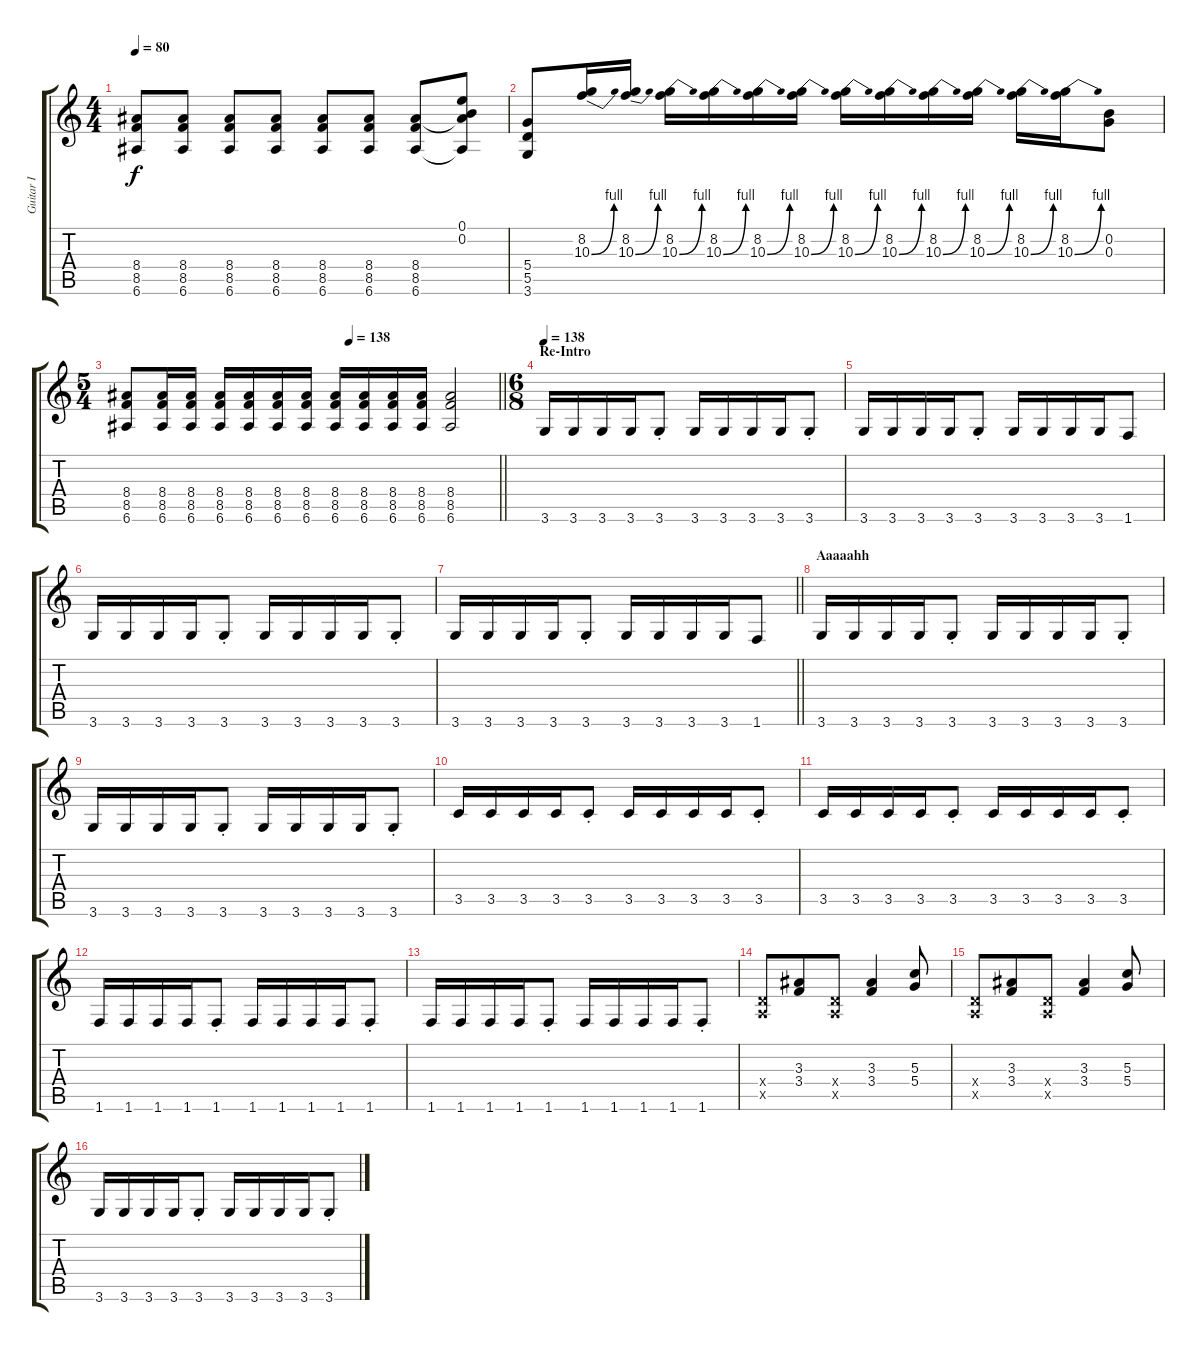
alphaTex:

\track ("Guitar I" "Guitar I") {instrument distortionguitar}
\staff {score tabs}
\tuning (E4 B3 G3 D3 A2 E2) {hide}
\ts (4 4)
\tempo 80
\clef g2
\ks c
(8.4 8.5 6.6).8{dy f} (8.4 8.5 6.6).8 (8.4 8.5 6.6).8 (8.4 8.5 6.6).8 (8.4 8.5 6.6).8 (8.4 8.5 6.6).8 (8.4 8.5 6.6).8 (0.1 0.2 8.4{t} 6.6{t}).8 |
(5.4 5.5 3.6).8 (8.2 10.3{be (bend 0 0 60 4)}).16 (8.2 10.3{be (bend 0 0 60 4)}).16 (8.2 10.3{be (bend 0 0 60 4)}).16 (8.2 10.3{be (bend 0 0 60 4)}).16 (8.2 10.3{be (bend 0 0 60 4)}).16 (8.2 10.3{be (bend 0 0 60 4)}).16 (8.2 10.3{be (bend 0 0 60 4)}).16 (8.2 10.3{be (bend 0 0 60 4)}).16 (8.2 10.3{be (bend 0 0 60 4)}).16 (8.2 10.3{be (bend 0 0 60 4)}).16 (8.2 10.3{be (bend 0 0 60 4)}).16 (8.2 10.3{be (bend 0 0 60 4)}).16 (0.2 0.3).8 |
\ts (5 4)
\tempo (138 0.6)
\barLineRight lightlight
(8.4 8.5 6.6).8 (8.4 8.5 6.6).16 (8.4 8.5 6.6).16 (8.4 8.5 6.6).16 (8.4 8.5 6.6).16 (8.4 8.5 6.6).16 (8.4 8.5 6.6).16 (8.4 8.5 6.6).16 (8.4 8.5 6.6).16 (8.4 8.5 6.6).16 (8.4 8.5 6.6).16 (8.4 8.5 6.6).2 |
\ts (6 8)
\section ("" "Re-Intro")
\tempo 138
3.6.16 3.6.16 3.6.16 3.6.16 3.6{st}.8 3.6.16 3.6.16 3.6.16 3.6.16 3.6{st}.8 |
3.6.16 3.6.16 3.6.16 3.6.16 3.6{st}.8 3.6.16 3.6.16 3.6.16 3.6.16 1.6.8 |
3.6.16 3.6.16 3.6.16 3.6.16 3.6{st}.8 3.6.16 3.6.16 3.6.16 3.6.16 3.6{st}.8 |
\barLineRight lightlight
3.6.16 3.6.16 3.6.16 3.6.16 3.6{st}.8 3.6.16 3.6.16 3.6.16 3.6.16 1.6.8 |
\section ("" "Aaaaahh")
3.6.16 3.6.16 3.6.16 3.6.16 3.6{st}.8 3.6.16 3.6.16 3.6.16 3.6.16 3.6{st}.8 |
3.6.16 3.6.16 3.6.16 3.6.16 3.6{st}.8 3.6.16 3.6.16 3.6.16 3.6.16 3.6{st}.8 |
3.5.16 3.5.16 3.5.16 3.5.16 3.5{st}.8 3.5.16 3.5.16 3.5.16 3.5.16 3.5{st}.8 |
3.5.16 3.5.16 3.5.16 3.5.16 3.5{st}.8 3.5.16 3.5.16 3.5.16 3.5.16 3.5{st}.8 |
1.6.16 1.6.16 1.6.16 1.6.16 1.6{st}.8 1.6.16 1.6.16 1.6.16 1.6.16 1.6{st}.8 |
1.6.16 1.6.16 1.6.16 1.6.16 1.6{st}.8 1.6.16 1.6.16 1.6.16 1.6.16 1.6{st}.8 |
(0.4{x} 0.5{x}).8 (3.3 3.4).8 (0.4{x} 0.5{x}).8 (3.3 3.4).4 (5.3 5.4).8 |
(0.4{x} 0.5{x}).8 (3.3 3.4).8 (0.4{x} 0.5{x}).8 (3.3 3.4).4 (5.3 5.4).8 |
3.6.16 3.6.16 3.6.16 3.6.16 3.6{st}.8 3.6.16 3.6.16 3.6.16 3.6.16 3.6{st}.8
